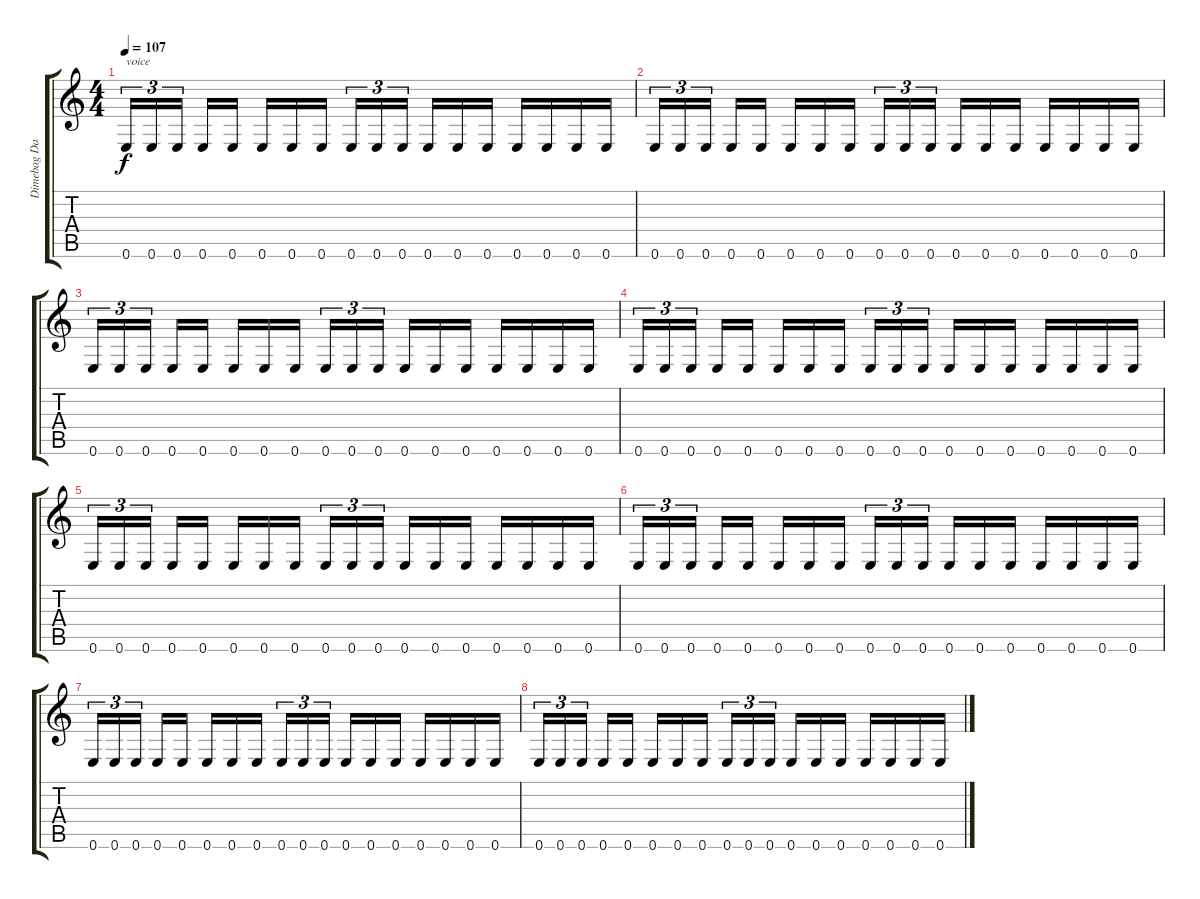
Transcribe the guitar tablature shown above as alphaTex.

\track ("Dimebag Darrell" "Dimebag Da") {instrument distortionguitar}
\staff {score tabs}
\tuning (E4 B3 G3 D3 A2 E2) {hide}
\ts (4 4)
\tempo 107
\clef g2
\ks c
0.6.16{tu (3 2) txt "voice" dy f} 0.6.16{tu (3 2)} 0.6.16{tu (3 2)} 0.6.16 0.6.16 0.6.16 0.6.16 0.6.16 0.6.16{tu (3 2)} 0.6.16{tu (3 2)} 0.6.16{tu (3 2)} 0.6.16 0.6.16 0.6.16 0.6.16 0.6.16 0.6.16 0.6.16 |
0.6.16{tu (3 2)} 0.6.16{tu (3 2)} 0.6.16{tu (3 2)} 0.6.16 0.6.16 0.6.16 0.6.16 0.6.16 0.6.16{tu (3 2)} 0.6.16{tu (3 2)} 0.6.16{tu (3 2)} 0.6.16 0.6.16 0.6.16 0.6.16 0.6.16 0.6.16 0.6.16 |
0.6.16{tu (3 2)} 0.6.16{tu (3 2)} 0.6.16{tu (3 2)} 0.6.16 0.6.16 0.6.16 0.6.16 0.6.16 0.6.16{tu (3 2)} 0.6.16{tu (3 2)} 0.6.16{tu (3 2)} 0.6.16 0.6.16 0.6.16 0.6.16 0.6.16 0.6.16 0.6.16 |
0.6.16{tu (3 2)} 0.6.16{tu (3 2)} 0.6.16{tu (3 2)} 0.6.16 0.6.16 0.6.16 0.6.16 0.6.16 0.6.16{tu (3 2)} 0.6.16{tu (3 2)} 0.6.16{tu (3 2)} 0.6.16 0.6.16 0.6.16 0.6.16 0.6.16 0.6.16 0.6.16 |
0.6.16{tu (3 2)} 0.6.16{tu (3 2)} 0.6.16{tu (3 2)} 0.6.16 0.6.16 0.6.16 0.6.16 0.6.16 0.6.16{tu (3 2)} 0.6.16{tu (3 2)} 0.6.16{tu (3 2)} 0.6.16 0.6.16 0.6.16 0.6.16 0.6.16 0.6.16 0.6.16 |
0.6.16{tu (3 2)} 0.6.16{tu (3 2)} 0.6.16{tu (3 2)} 0.6.16 0.6.16 0.6.16 0.6.16 0.6.16 0.6.16{tu (3 2)} 0.6.16{tu (3 2)} 0.6.16{tu (3 2)} 0.6.16 0.6.16 0.6.16 0.6.16 0.6.16 0.6.16 0.6.16 |
0.6.16{tu (3 2)} 0.6.16{tu (3 2)} 0.6.16{tu (3 2)} 0.6.16 0.6.16 0.6.16 0.6.16 0.6.16 0.6.16{tu (3 2)} 0.6.16{tu (3 2)} 0.6.16{tu (3 2)} 0.6.16 0.6.16 0.6.16 0.6.16 0.6.16 0.6.16 0.6.16 |
0.6.16{tu (3 2)} 0.6.16{tu (3 2)} 0.6.16{tu (3 2)} 0.6.16 0.6.16 0.6.16 0.6.16 0.6.16 0.6.16{tu (3 2)} 0.6.16{tu (3 2)} 0.6.16{tu (3 2)} 0.6.16 0.6.16 0.6.16 0.6.16 0.6.16 0.6.16 0.6.16
